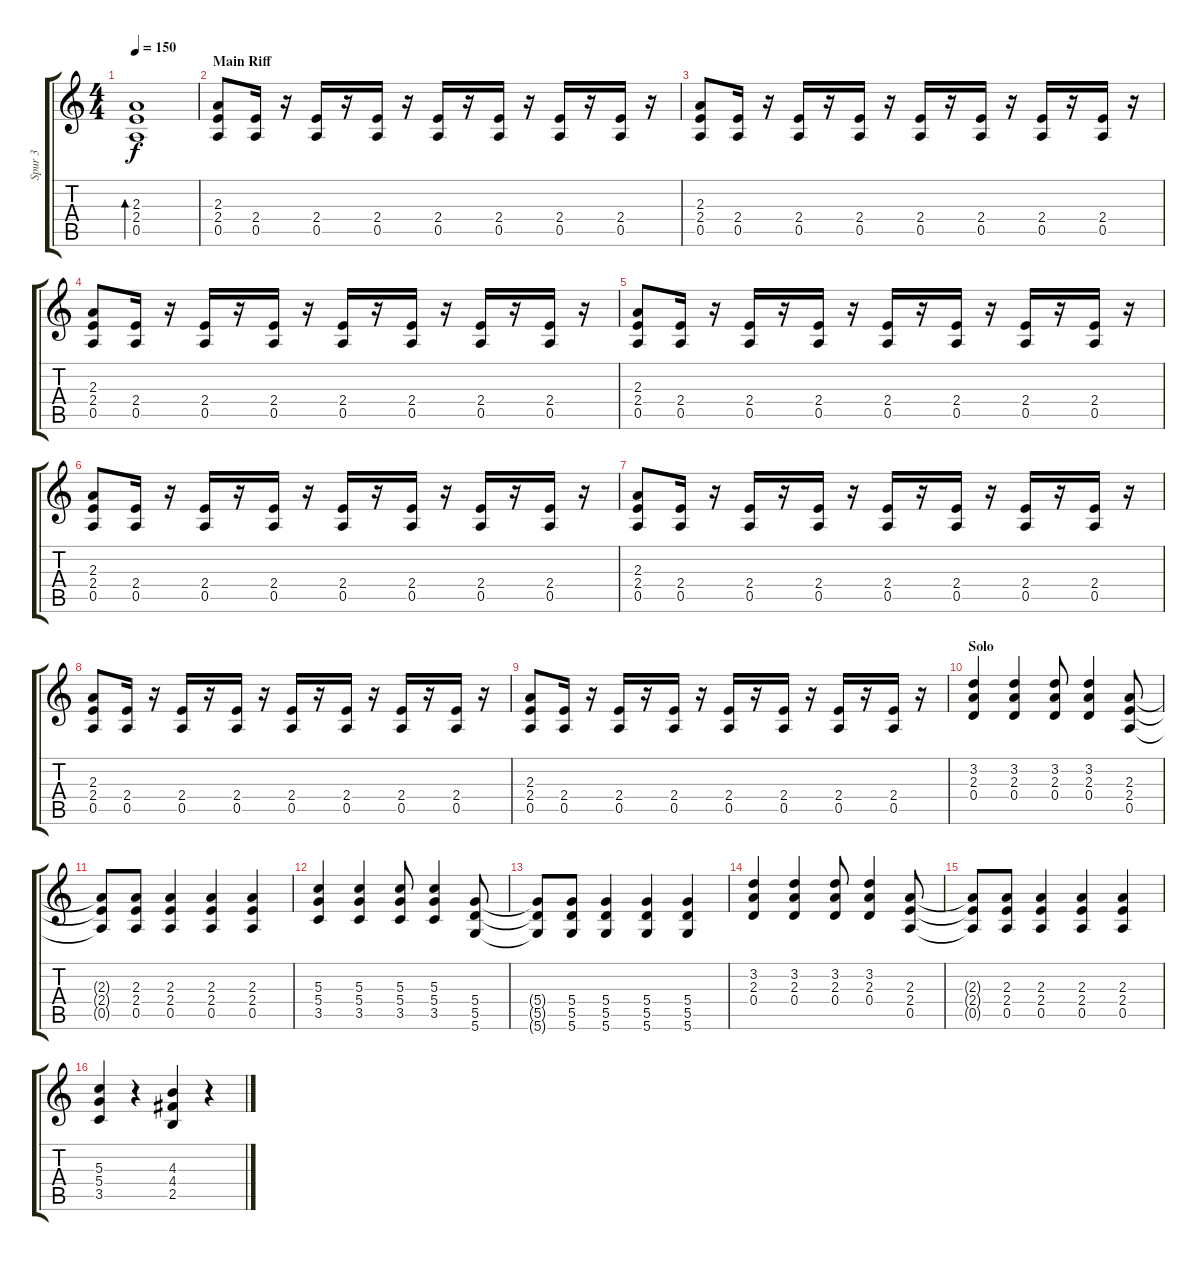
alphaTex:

\track ("Spur 3" "Spur 3") {instrument distortionguitar}
\staff {score tabs}
\tuning (E4 B3 G3 D3 A2 D2) {hide}
\ts (4 4)
\tempo 150
\clef g2
\ks c
(2.3 2.4 0.5).1{bd 240 dy f} |
\section ("" "Main Riff")
(2.3 2.4 0.5).8 (2.4 0.5).16 r.16 (2.4 0.5).16 r.16 (2.4 0.5).16 r.16 (2.4 0.5).16 r.16 (2.4 0.5).16 r.16 (2.4 0.5).16 r.16 (2.4 0.5).16 r.16 |
(2.3 2.4 0.5).8 (2.4 0.5).16 r.16 (2.4 0.5).16 r.16 (2.4 0.5).16 r.16 (2.4 0.5).16 r.16 (2.4 0.5).16 r.16 (2.4 0.5).16 r.16 (2.4 0.5).16 r.16 |
(2.3 2.4 0.5).8 (2.4 0.5).16 r.16 (2.4 0.5).16 r.16 (2.4 0.5).16 r.16 (2.4 0.5).16 r.16 (2.4 0.5).16 r.16 (2.4 0.5).16 r.16 (2.4 0.5).16 r.16 |
(2.3 2.4 0.5).8 (2.4 0.5).16 r.16 (2.4 0.5).16 r.16 (2.4 0.5).16 r.16 (2.4 0.5).16 r.16 (2.4 0.5).16 r.16 (2.4 0.5).16 r.16 (2.4 0.5).16 r.16 |
(2.3 2.4 0.5).8 (2.4 0.5).16 r.16 (2.4 0.5).16 r.16 (2.4 0.5).16 r.16 (2.4 0.5).16 r.16 (2.4 0.5).16 r.16 (2.4 0.5).16 r.16 (2.4 0.5).16 r.16 |
(2.3 2.4 0.5).8 (2.4 0.5).16 r.16 (2.4 0.5).16 r.16 (2.4 0.5).16 r.16 (2.4 0.5).16 r.16 (2.4 0.5).16 r.16 (2.4 0.5).16 r.16 (2.4 0.5).16 r.16 |
(2.3 2.4 0.5).8 (2.4 0.5).16 r.16 (2.4 0.5).16 r.16 (2.4 0.5).16 r.16 (2.4 0.5).16 r.16 (2.4 0.5).16 r.16 (2.4 0.5).16 r.16 (2.4 0.5).16 r.16 |
(2.3 2.4 0.5).8 (2.4 0.5).16 r.16 (2.4 0.5).16 r.16 (2.4 0.5).16 r.16 (2.4 0.5).16 r.16 (2.4 0.5).16 r.16 (2.4 0.5).16 r.16 (2.4 0.5).16 r.16 |
\section ("" "Solo")
(3.2 2.3 0.4).4 (3.2 2.3 0.4).4 (3.2 2.3 0.4).8 (3.2 2.3 0.4).4 (2.3 2.4 0.5).8 |
(2.3{t} 2.4{t} 0.5{t}).8 (2.3 2.4 0.5).8 (2.3 2.4 0.5).4 (2.3 2.4 0.5).4 (2.3 2.4 0.5).4 |
(5.3 5.4 3.5).4 (5.3 5.4 3.5).4 (5.3 5.4 3.5).8 (5.3 5.4 3.5).4 (5.4 5.5 5.6).8 |
(5.4{t} 5.5{t} 5.6{t}).8 (5.4 5.5 5.6).8 (5.4 5.5 5.6).4 (5.4 5.5 5.6).4 (5.4 5.5 5.6).4 |
(3.2 2.3 0.4).4 (3.2 2.3 0.4).4 (3.2 2.3 0.4).8 (3.2 2.3 0.4).4 (2.3 2.4 0.5).8 |
(2.3{t} 2.4{t} 0.5{t}).8 (2.3 2.4 0.5).8 (2.3 2.4 0.5).4 (2.3 2.4 0.5).4 (2.3 2.4 0.5).4 |
(5.3 5.4 3.5).4 r.4 (4.3 4.4 2.5).4 r.4
